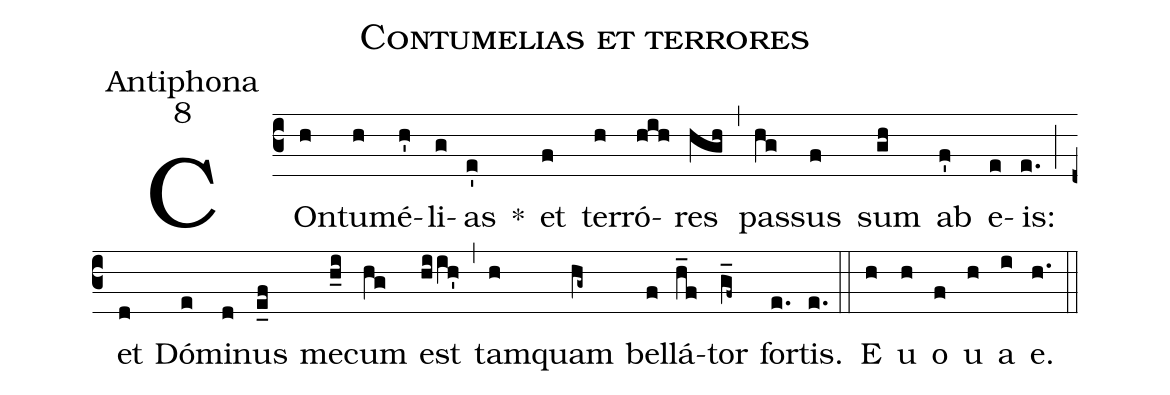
name:Contumelias et terrores;
office-part:Antiphona;
mode:8;
%%
(c3) COn(h)tu(h)mé(h')li(g)as(e') *() et(f) ter(h)ró(hih)res(hgh) (,) pas(hg)sus(f) sum(gh) ab(f') e(e)is:(e.) (;) et(d) Dó(e)mi(d)nus(e_f) me(h_i)cum(hg) est(hiih') (,) tam(h)quam(hg~) bel(f)lá(h_f)tor(g_f~) for(e.)tis.(e.) (::) <eu>E(h) u(h) o(f) u(h) a(i) e.</eu>(h.) (::)
